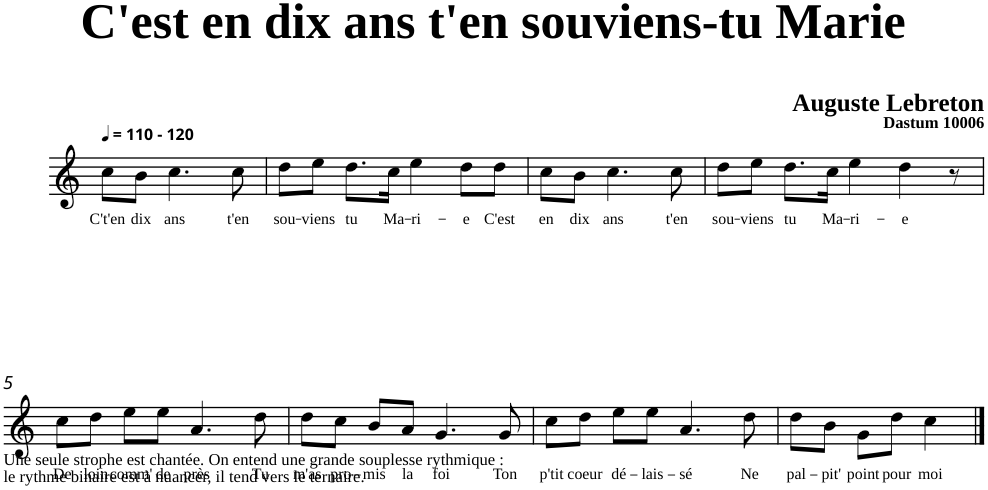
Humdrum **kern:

**kern	**text
*part1	*part1
*staff1	*staff1
*clefG2	*
*k[]	*
=1	=1
!LO:TX:a:B:t=- 120	!
!	!LO:LY:b
8cc\L	C't'en
!	!LO:LY:b
8b\J	dix
!	!LO:LY:b
4.cc\	ans
!	!LO:LY:b
8cc\	t'en
=2	=2
!	!LO:LY:b
8dd\L	sou-
!	!LO:LY:b
8ee\J	-viens
!	!LO:LY:b
8.dd\L	tu
!	!LO:LY:b
16cc\Jk	Ma-
!	!LO:LY:b
4ee\	-ri-
!	!LO:LY:b
8dd\L	-e
!	!LO:LY:b
8dd\J	C'est
=3	=3
!	!LO:LY:b
8cc\L	en
!	!LO:LY:b
8b\J	dix
!	!LO:LY:b
4.cc\	ans
!	!LO:LY:b
8cc\	t'en
=4	=4
!	!LO:LY:b
8dd\L	sou-
!	!LO:LY:b
8ee\J	-viens
!	!LO:LY:b
8.dd\L	tu
!	!LO:LY:b
16cc\Jk	Ma-
!	!LO:LY:b
4ee\	-ri-
!	!LO:LY:b
4dd\	-e
8r	.
!!LO:LB:g=z
=5	=5
!	!LO:LY:b
8cc\L	De
!	!LO:LY:b
8dd\J	loin
!	!LO:LY:b
8ee\L	comm'
!	!LO:LY:b
8ee\J	de
!	!LO:LY:b
4.a/	près
!	!LO:LY:b
8dd\	Tu
=6	=6
!	!LO:LY:b
8dd\L	m'as
!	!LO:LY:b
8cc\J	pro-
!	!LO:LY:b
8b/L	-mis
!	!LO:LY:b
8a/J	la
!	!LO:LY:b
4.g/	foi
!	!LO:LY:b
8g/	Ton
=7	=7
!	!LO:LY:b
8cc\L	p'tit
!	!LO:LY:b
8dd\J	coeur
!	!LO:LY:b
8ee\L	dé-
!	!LO:LY:b
8ee\J	-lais-
!	!LO:LY:b
4.a/	-sé
!	!LO:LY:b
8dd\	Ne
=8	=8
!	!LO:LY:b
8dd\L	pal-
!	!LO:LY:b
8b\J	-pit'
!	!LO:LY:b
8g\L	point
!	!LO:LY:b
8dd\J	pour
!	!LO:LY:b
4cc\	moi
==	==
*-	*-
